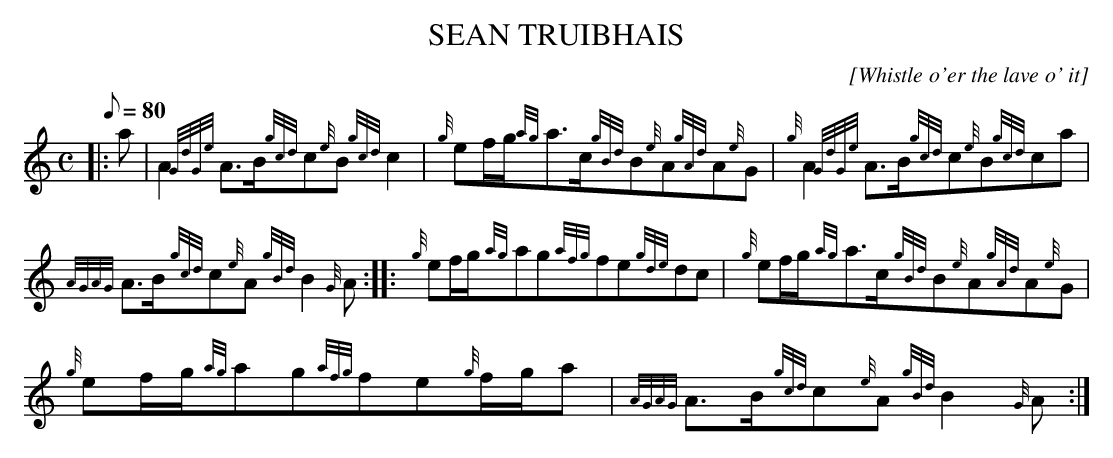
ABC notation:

X:1
T:SEAN TRUIBHAIS
M:C
L:1/8
Q:80
C:[Whistle o'er the lave o' it]
K:HP
|: a|
A2{GdGe}A3/2B/2{gcd}c{e}B{gcd}c2|
{g}ef/2g/2{ag}a3/2c/2{gBd}B{e}A{gAd}A{e}G|
{g}A2{GdGe}A3/2B/2{gcd}c{e}B{gcd}ca|  !
{AGAG}A3/2B/2{gcd}c{e}A{gBd}B2{G}A:| |:
{g}ef/2g/2{ag}ag{afg}fe{gde}dc|
{g}ef/2g/2{ag}a3/2c/2{gBd}B{e}A{gAd}A{e}G|  !
{g}ef/2g/2{ag}ag{afg}fe{g}f/2g/2a|
{AGAG}A3/2B/2{gcd}c{e}A{gBd}B2{G}A:|
